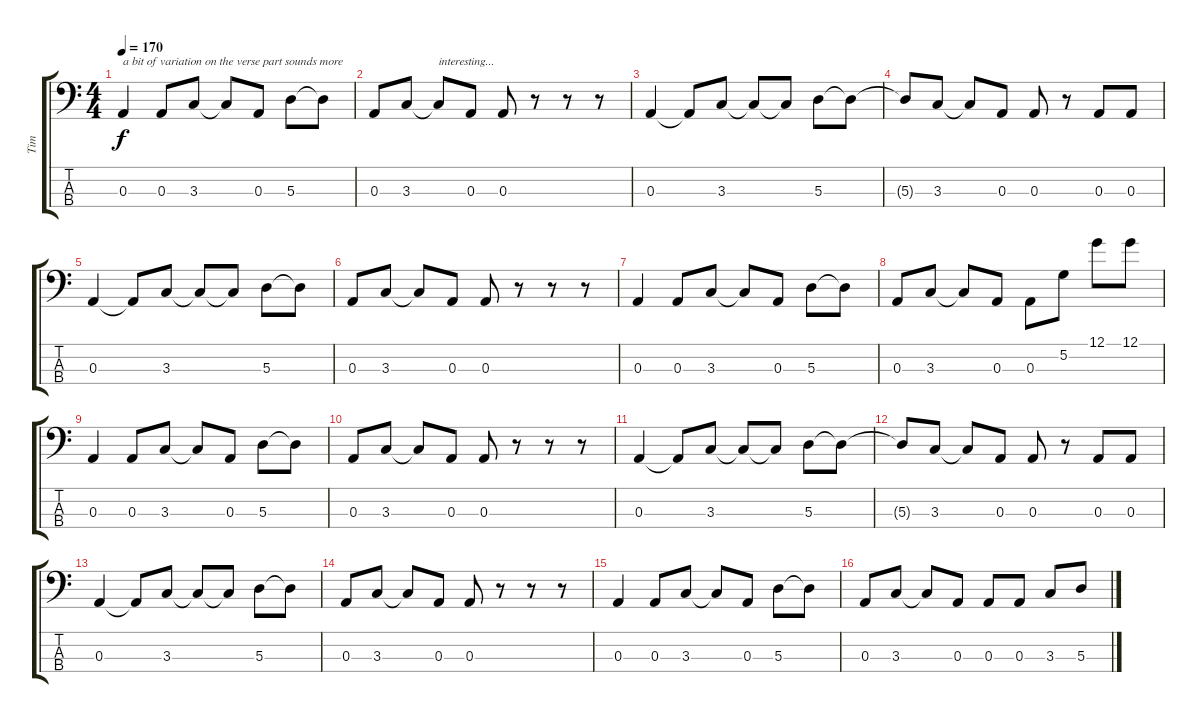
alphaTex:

\track ("Tim" "Tim") {instrument electricbassfinger}
\staff {score tabs}
\tuning (G2 D2 A1 E1) {hide}
\ts (4 4)
\tempo 170
\clef f4
\ks c
0.3.4{txt "a bit of variation on the verse part sounds more" dy f} 0.3.8 3.3.8 3.3{t}.8 0.3.8 5.3.8 5.3{t}.8 |
0.3.8 3.3.8 3.3{t}.8{txt "interesting..."} 0.3.8 0.3.8 r.8 r.8 r.8 |
0.3.4 0.3{t}.8 3.3.8 3.3{t}.8 3.3{t}.8 5.3.8 5.3{t}.8 |
5.3{t}.8 3.3.8 3.3{t}.8 0.3.8 0.3.8 r.8 0.3.8 0.3.8 |
0.3.4 0.3{t}.8 3.3.8 3.3{t}.8 3.3{t}.8 5.3.8 5.3{t}.8 |
0.3.8 3.3.8 3.3{t}.8 0.3.8 0.3.8 r.8 r.8 r.8 |
0.3.4 0.3.8 3.3.8 3.3{t}.8 0.3.8 5.3.8 5.3{t}.8 |
0.3.8 3.3.8 3.3{t}.8 0.3.8 0.3.8 5.2.8 12.1.8 12.1.8 |
0.3.4 0.3.8 3.3.8 3.3{t}.8 0.3.8 5.3.8 5.3{t}.8 |
0.3.8 3.3.8 3.3{t}.8 0.3.8 0.3.8 r.8 r.8 r.8 |
0.3.4 0.3{t}.8 3.3.8 3.3{t}.8 3.3{t}.8 5.3.8 5.3{t}.8 |
5.3{t}.8 3.3.8 3.3{t}.8 0.3.8 0.3.8 r.8 0.3.8 0.3.8 |
0.3.4 0.3{t}.8 3.3.8 3.3{t}.8 3.3{t}.8 5.3.8 5.3{t}.8 |
0.3.8 3.3.8 3.3{t}.8 0.3.8 0.3.8 r.8 r.8 r.8 |
0.3.4 0.3.8 3.3.8 3.3{t}.8 0.3.8 5.3.8 5.3{t}.8 |
0.3.8 3.3.8 3.3{t}.8 0.3.8 0.3.8 0.3.8 3.3.8 5.3.8
